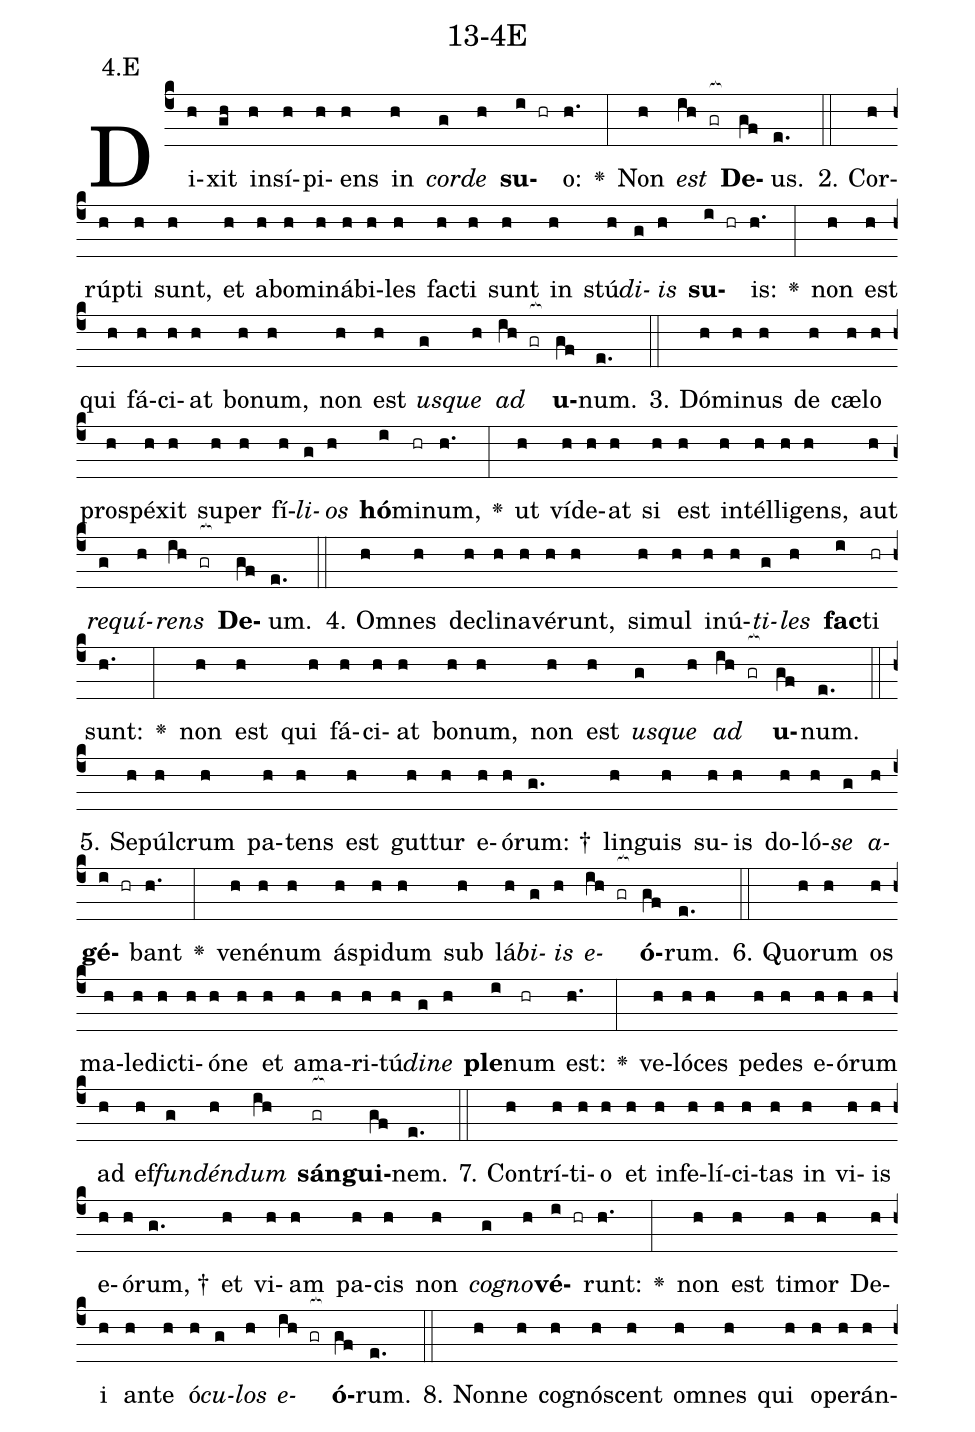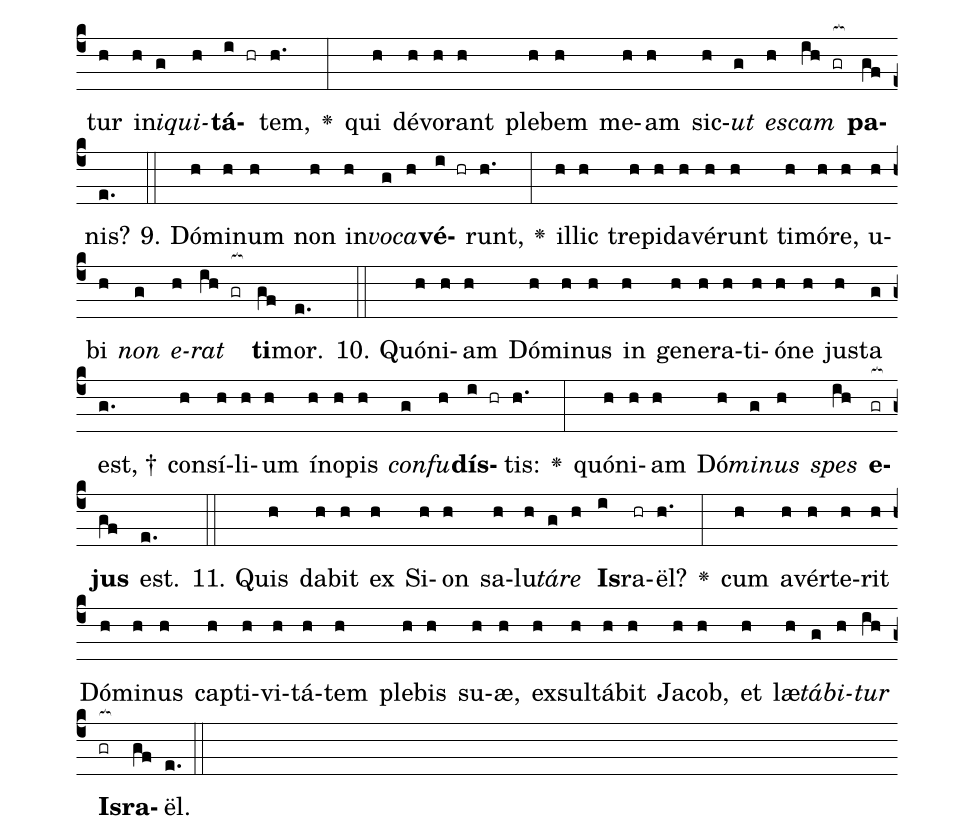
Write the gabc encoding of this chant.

name: 13-4E;
annotation: 4.E;
%%
(c4)Di(h)xit(gh) in(h)sí(h)pi(h)ens(h) in(h) <i>cor</i>(g)<i>de</i>(h) <b>su</b>(i hr)o:(h.) <v>\greheightstar</v>(:) Non(h) <i>est</i>(ih gr[ocb:1{]) <b>De</b>(gf[ocb:0}])us.(e.) (::)
2. Cor(h)rúp(h)ti(h) sunt,(h) et(h) ab(h)o(h)mi(h)ná(h)bi(h)les(h) fac(h)ti(h) sunt(h) in(h) stú(h)<i>di</i>(g)<i>is</i>(h) <b>su</b>(i hr)is:(h.) <v>\greheightstar</v>(:) non(h) est(h) qui(h) fá(h)ci(h)at(h) bo(h)num,(h) non(h) est(h) <i>us</i>(g)<i>que</i>(h) <i>ad</i>(ih gr[ocb:1{]) <b>u</b>(gf[ocb:0}])num.(e.) (::)
3. Dó(h)mi(h)nus(h) de(h) cæ(h)lo(h) pro(h)spé(h)xit(h) su(h)per(h) fí(h)<i>li</i>(g)<i>os</i>(h) <b>hó</b>(i)mi(hr)num,(h.) <v>\greheightstar</v>(:) ut(h) ví(h)de(h)at(h) si(h) est(h) in(h)tél(h)li(h)gens,(h) aut(h) <i>re</i>(g)<i>quí</i>(h)<i>rens</i>(ih gr[ocb:1{]) <b>De</b>(gf[ocb:0}])um.(e.) (::)
4. Om(h)nes(h) de(h)cli(h)na(h)vé(h)runt,(h) si(h)mul(h) in(h)ú(h)<i>ti</i>(g)<i>les</i>(h) <b>fac</b>(i)ti(hr) sunt:(h.) <v>\greheightstar</v>(:) non(h) est(h) qui(h) fá(h)ci(h)at(h) bo(h)num,(h) non(h) est(h) <i>us</i>(g)<i>que</i>(h) <i>ad</i>(ih gr[ocb:1{]) <b>u</b>(gf[ocb:0}])num.(e.) (::)
5. Se(h)púl(h)crum(h) pa(h)tens(h) est(h) gut(h)tur(h) e(h)ó(h)rum: †(g.) lin(h)guis(h) su(h)is(h) do(h)ló(h)<i>se</i>(g) <i>a</i>(h)<b>gé</b>(i hr)bant(h.) <v>\greheightstar</v>(:) ve(h)né(h)num(h) ás(h)pi(h)dum(h) sub(h) lá(h)<i>bi</i>(g)<i>is</i>(h) <i>e</i>(ih gr[ocb:1{])<b>ó</b>(gf[ocb:0}])rum.(e.) (::)
6. Quo(h)rum(h) os(h) ma(h)le(h)dic(h)ti(h)ó(h)ne(h) et(h) a(h)ma(h)ri(h)tú(h)<i>di</i>(g)<i>ne</i>(h) <b>ple</b>(i)num(hr) est:(h.) <v>\greheightstar</v>(:) ve(h)ló(h)ces(h) pe(h)des(h) e(h)ó(h)rum(h) ad(h) ef(h)<i>fun</i>(g)<i>dén</i>(h)<i>dum</i>(ih) <b>sán</b>(gr[ocb:1{])<b>gui</b>(gf[ocb:0}])nem.(e.) (::)
7. Con(h)trí(h)ti(h)o(h) et(h) in(h)fe(h)lí(h)ci(h)tas(h) in(h) vi(h)is(h) e(h)ó(h)rum, †(g.) et(h) vi(h)am(h) pa(h)cis(h) non(h) <i>co</i>(g)<i>gno</i>(h)<b>vé</b>(i hr)runt:(h.) <v>\greheightstar</v>(:) non(h) est(h) ti(h)mor(h) De(h)i(h) an(h)te(h) ó(h)<i>cu</i>(g)<i>los</i>(h) <i>e</i>(ih gr[ocb:1{])<b>ó</b>(gf[ocb:0}])rum.(e.) (::)
8. Non(h)ne(h) co(h)gnó(h)scent(h) om(h)nes(h) qui(h) o(h)pe(h)rán(h)tur(h) in(h)<i>i</i>(g)<i>qui</i>(h)<b>tá</b>(i hr)tem,(h.) <v>\greheightstar</v>(:) qui(h) dé(h)vo(h)rant(h) ple(h)bem(h) me(h)am(h) sic(h)<i>ut</i>(g) <i>es</i>(h)<i>cam</i>(ih gr[ocb:1{]) <b>pa</b>(gf[ocb:0}])nis?(e.) (::)
9. Dó(h)mi(h)num(h) non(h) in(h)<i>vo</i>(g)<i>ca</i>(h)<b>vé</b>(i hr)runt,(h.) <v>\greheightstar</v>(:) il(h)lic(h) tre(h)pi(h)da(h)vé(h)runt(h) ti(h)mó(h)re,(h) u(h)bi(h) <i>non</i>(g) <i>e</i>(h)<i>rat</i>(ih gr[ocb:1{]) <b>ti</b>(gf[ocb:0}])mor.(e.) (::)
10. Quón(h)i(h)am(h) Dó(h)mi(h)nus(h) in(h) ge(h)ne(h)ra(h)ti(h)ó(h)ne(h) jus(h)ta(g) est, †(g.) con(h)sí(h)li(h)um(h) ín(h)o(h)pis(h) <i>con</i>(g)<i>fu</i>(h)<b>dís</b>(i hr)tis:(h.) <v>\greheightstar</v>(:) quón(h)i(h)am(h) Dó(h)<i>mi</i>(g)<i>nus</i>(h) <i>spes</i>(ih) <b>e</b>(gr[ocb:1{])<b>jus</b>(gf[ocb:0}]) est.(e.) (::)
11. Quis(h) da(h)bit(h) ex(h) Si(h)on(h) sa(h)lu(h)<i>tá</i>(g)<i>re</i>(h) <b>Is</b>(i)ra(hr)ël?(h.) <v>\greheightstar</v>(:) cum(h) a(h)vér(h)te(h)rit(h) Dó(h)mi(h)nus(h) cap(h)ti(h)vi(h)tá(h)tem(h) ple(h)bis(h) su(h)æ,(h) ex(h)sul(h)tá(h)bit(h) Ja(h)cob,(h) et(h) læ(h)<i>tá</i>(g)<i>bi</i>(h)<i>tur</i>(ih) <b>Is</b>(gr[ocb:1{])<b>ra</b>(gf[ocb:0}])ël.(e.) (::)
